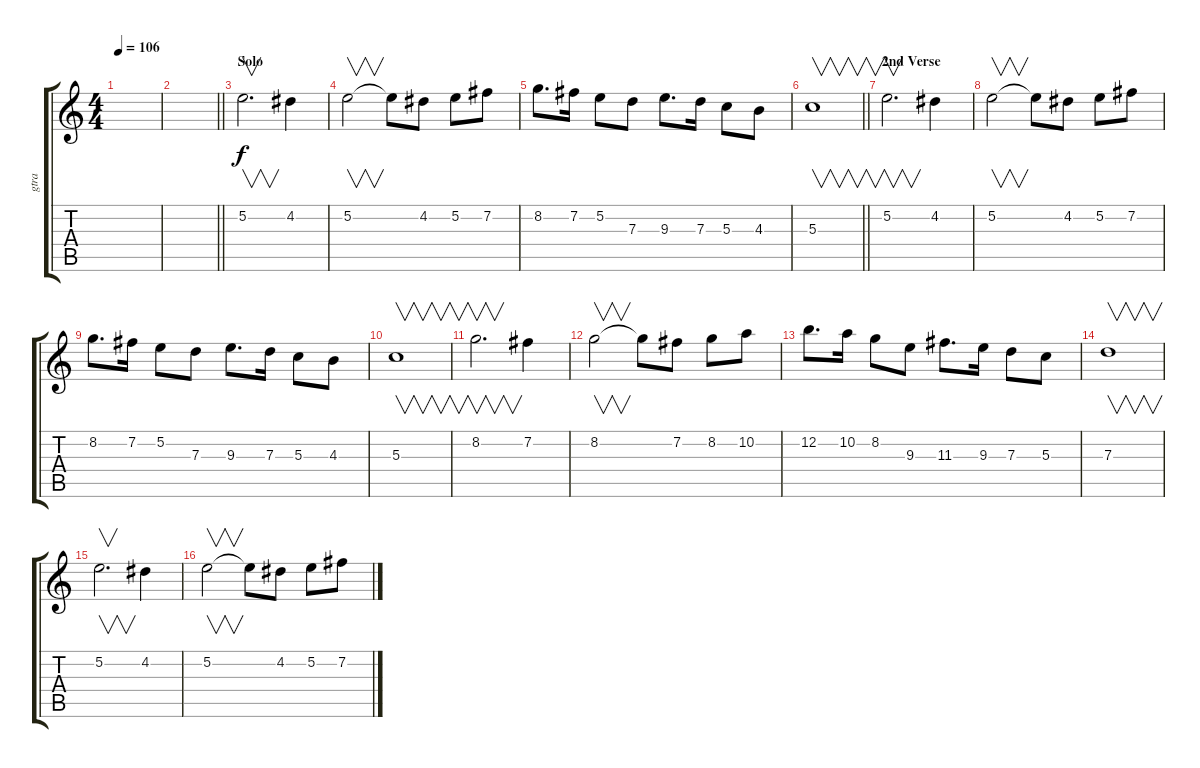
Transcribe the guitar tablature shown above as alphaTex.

\track ("gtra" "gtra") {instrument acousticguitarsteel}
\staff {score tabs}
\tuning (E4 B3 G3 D3 A2 E2) {hide}
\ts (4 4)
\tempo 106
\clef g2
\ks c
|
\barLineRight lightlight
|
\section ("" "Solo")
5.2.2{v d} 4.2.4 |
5.2.2{v} 5.2{t}.8 4.2.8 5.2.8 7.2.8 |
8.2.8{d} 7.2.16 5.2.8 7.3.8 9.3.8{d} 7.3.16 5.3.8 4.3.8 |
\barLineRight lightlight
5.3.1{v} |
\section ("" "2nd Verse")
5.2.2{v d} 4.2.4 |
5.2.2{v} 5.2{t}.8 4.2.8 5.2.8 7.2.8 |
8.2.8{d} 7.2.16 5.2.8 7.3.8 9.3.8{d} 7.3.16 5.3.8 4.3.8 |
5.3.1{v} |
8.2.2{v d} 7.2.4 |
8.2.2{v} 8.2{t}.8 7.2.8 8.2.8 10.2.8 |
12.2.8{d} 10.2.16 8.2.8 9.3.8 11.3.8{d} 9.3.16 7.3.8 5.3.8 |
7.3.1{v} |
5.2.2{v d} 4.2.4 |
5.2.2{v} 5.2{t}.8 4.2.8 5.2.8 7.2.8
